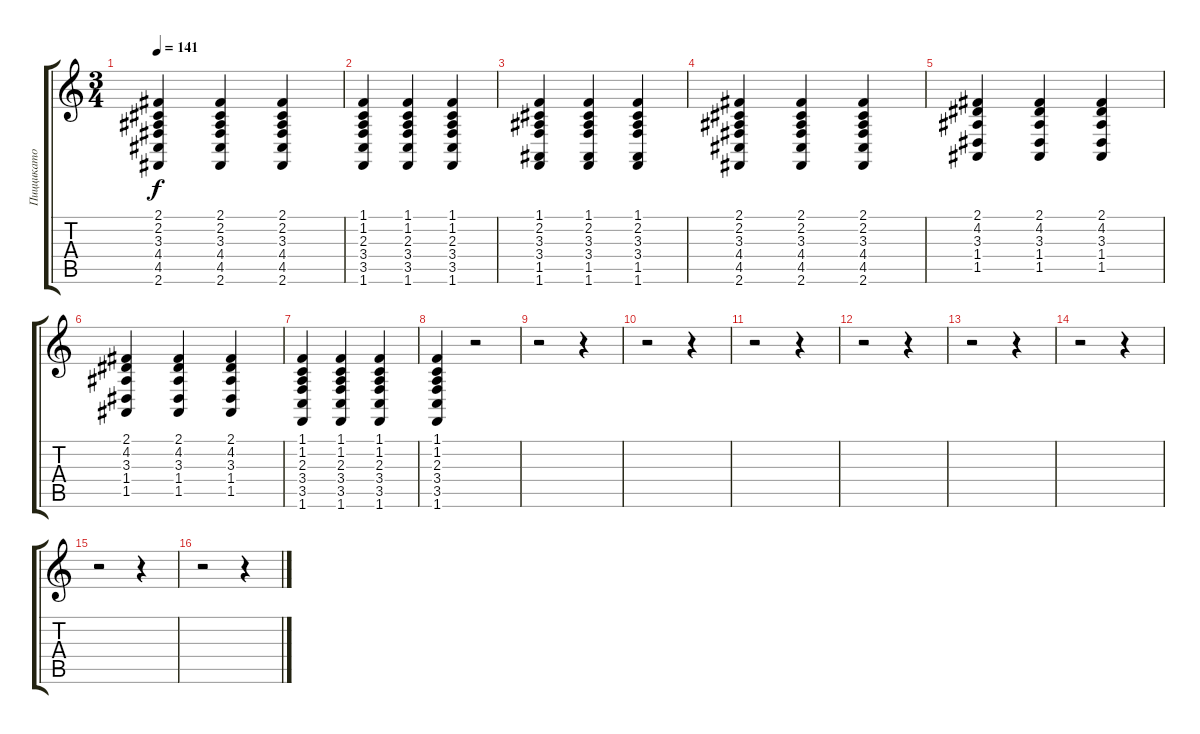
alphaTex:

\track ("Пиццикато" "Пиццикато") {instrument pizzicatostrings}
\staff {score tabs}
\tuning (E4 B3 G3 D3 A2 E2) {hide}
\ts (3 4)
\tempo 141
\clef g2
\ks c
(2.1 2.2 3.3 4.4 4.5 2.6).4{dy f} (2.1 2.2 3.3 4.4 4.5 2.6).4 (2.1 2.2 3.3 4.4 4.5 2.6).4 |
(1.1 1.2 2.3 3.4 3.5 1.6).4 (1.1 1.2 2.3 3.4 3.5 1.6).4 (1.1 1.2 2.3 3.4 3.5 1.6).4 |
(1.1 2.2 3.3 3.4 1.5 1.6).4 (1.1 2.2 3.3 3.4 1.5 1.6).4 (1.1 2.2 3.3 3.4 1.5 1.6).4 |
(2.1 2.2 3.3 4.4 4.5 2.6).4 (2.1 2.2 3.3 4.4 4.5 2.6).4 (2.1 2.2 3.3 4.4 4.5 2.6).4 |
(2.1 4.2 3.3 1.4 1.5).4 (2.1 4.2 3.3 1.4 1.5).4 (2.1 4.2 3.3 1.4 1.5).4 |
(2.1 4.2 3.3 1.4 1.5).4 (2.1 4.2 3.3 1.4 1.5).4 (2.1 4.2 3.3 1.4 1.5).4 |
(1.1 1.2 2.3 3.4 3.5 1.6).4 (1.1 1.2 2.3 3.4 3.5 1.6).4 (1.1 1.2 2.3 3.4 3.5 1.6).4 |
(1.1 1.2 2.3 3.4 3.5 1.6).4 r.2 |
r.2 r.4 |
r.2 r.4 |
r.2 r.4 |
r.2 r.4 |
r.2 r.4 |
r.2 r.4 |
r.2 r.4 |
r.2 r.4
